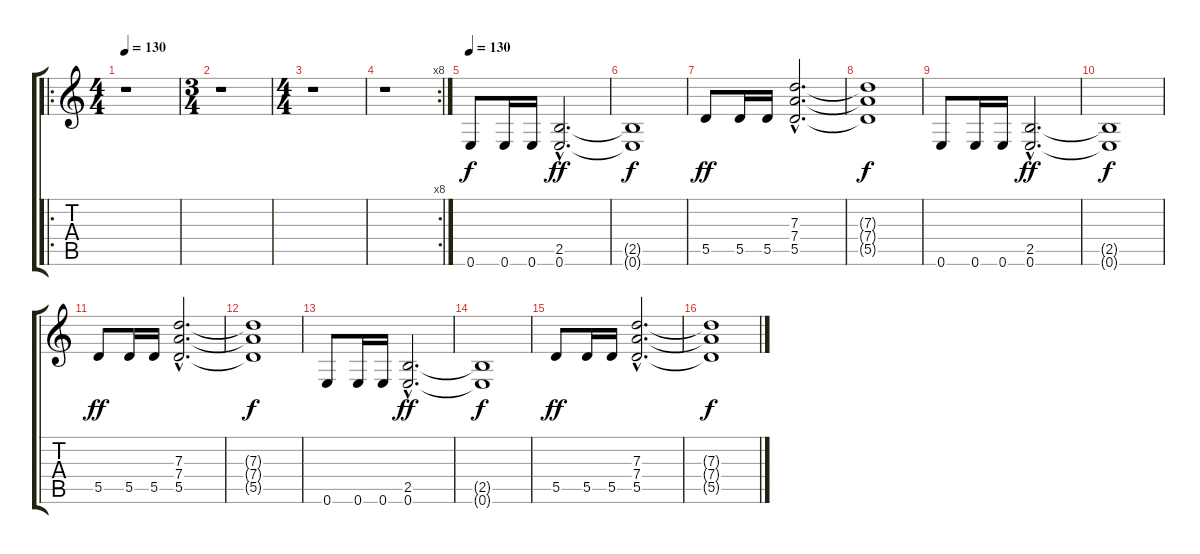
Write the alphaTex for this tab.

\track "" {instrument distortionguitar}
\staff {score tabs}
\tuning (E4 B3 G3 D3 A2 E2) {hide}
\ro
\ts (4 4)
\tempo 130
\tempo 95
\tempo 130
\clef g2
\ks c
r.1{dy f instrument distortionguitar} |
\ts (3 4)
r.1 |
\ts (4 4)
r.1 |
\rc 8
r.1 |
\tempo 130
0.6.8 0.6.16 0.6.16 (2.5{hac} 0.6{hac}).2{d dy ff} |
(2.5{t} 0.6{t}).1{dy f} |
5.5.8{dy ff} 5.5.16 5.5.16 (7.3{hac} 7.4{hac} 5.5{hac}).2{d} |
(7.3{t} 7.4{t} 5.5{t}).1{dy f} |
0.6.8 0.6.16 0.6.16 (2.5{hac} 0.6{hac}).2{d dy ff} |
(2.5{t} 0.6{t}).1{dy f} |
5.5.8{dy ff} 5.5.16 5.5.16 (7.3{hac} 7.4{hac} 5.5{hac}).2{d} |
(7.3{t} 7.4{t} 5.5{t}).1{dy f} |
0.6.8 0.6.16 0.6.16 (2.5{hac} 0.6{hac}).2{d dy ff} |
(2.5{t} 0.6{t}).1{dy f} |
5.5.8{dy ff} 5.5.16 5.5.16 (7.3{hac} 7.4{hac} 5.5{hac}).2{d} |
(7.3{t} 7.4{t} 5.5{t}).1{dy f}
